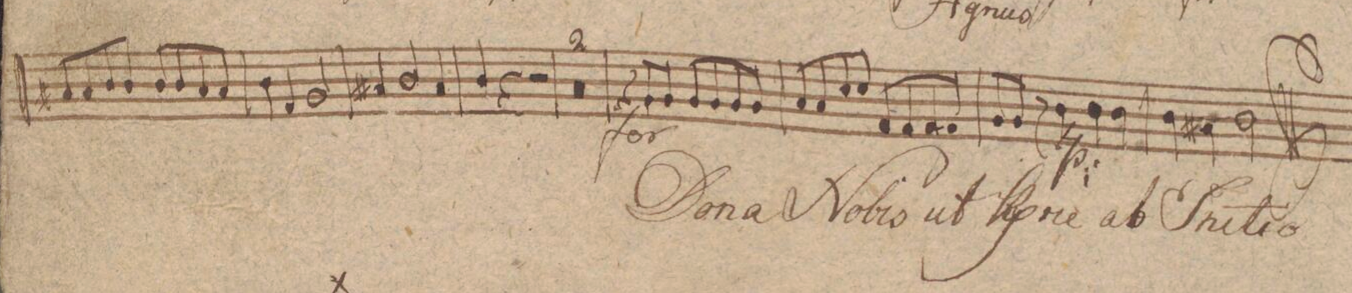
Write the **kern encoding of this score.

**kern	**dynam
*I"Violino Secundo	*
*clefG2	*
*k[f#c#g#d#]	*
*met(c)	*
*M4/4	*
8a#X/L	.
8a#/	.
8b/	.
8b/J	.
8b/L	.
8b/	.
8a#/	.
8a#/J	.
=6	=6
4b\	.
4f#/	.
2g#/	.
=7	=7
4a#X/	.
2b/	.
4a#/	.
=8	=8
4b\	.
4r	.
2r	.
=9	=9
0rg	.
=10	=10
=11	=11
4r	.
8g#/L	f
8g#/J	.
8g#/L	.
8g#/	.
8g#/	.
8g#/J	.
=12	=12
8a/L	.
8a/	.
8cc#/	.
8cc#/J	.
8f#/L	.
8f#/	.
8f#/	.
8f#/J	.
=13	=13
8g#/L	.
8g#/J	.
8r	.
*8\right	*
8b\	p
*4\right	*
4b\	.
4b\	.
=14	=14
4b\	.
4a#X\	.
*2\right	*
2b\	.
==	==
*-	*-
